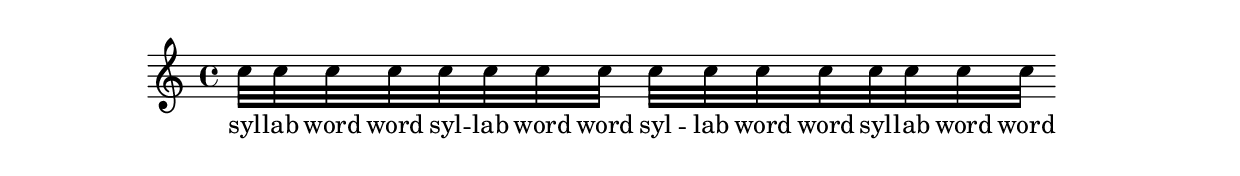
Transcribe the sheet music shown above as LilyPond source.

%% DO NOT EDIT this file manually; it is automatically
%% generated from LSR http://lsr.dsi.unimi.it
%% Make any changes in LSR itself, or in Documentation/snippets/new/ ,
%% and then run scripts/auxiliar/makelsr.py
%%
%% This file is in the public domain.
\version "2.14.2"

\header {
  lsrtags = "vocal-music"

%% Translation of GIT committish: b482c3e5b56c3841a88d957e0ca12964bd3e64fa
  texidoces = "

Si LilyPond no cree que haya sitio suficiente para un guión separador
de sílabas, lo omitirá.  Se puede sobreescribir este comportamiento
con la propiedad @code{minimum-distance} de @code{LyricHyphen}.

"
  doctitlees = "Forzar la visibilidad de los guiones separadores de sílabas"



  texidoc = "
If LilyPond does not think there is space for a hyphen, it will be
omitted.  The behaviour can be overridden with the
@code{minimum-distance} property of @code{LyricHyphen}.

"
  doctitle = "Forcing hyphens to be shown"
} % begin verbatim


\relative c'' {
  c32 c c c
  c32 c c c
  c32 c c c
  c32 c c c
}
\addlyrics {
  syl -- lab word word
  \override LyricHyphen #'minimum-distance = #1.0
  syl -- lab word word
  \override LyricHyphen #'minimum-distance = #2.0
  syl -- lab word word
  \revert LyricHyphen #'minimum-distance
  syl -- lab word word
}
